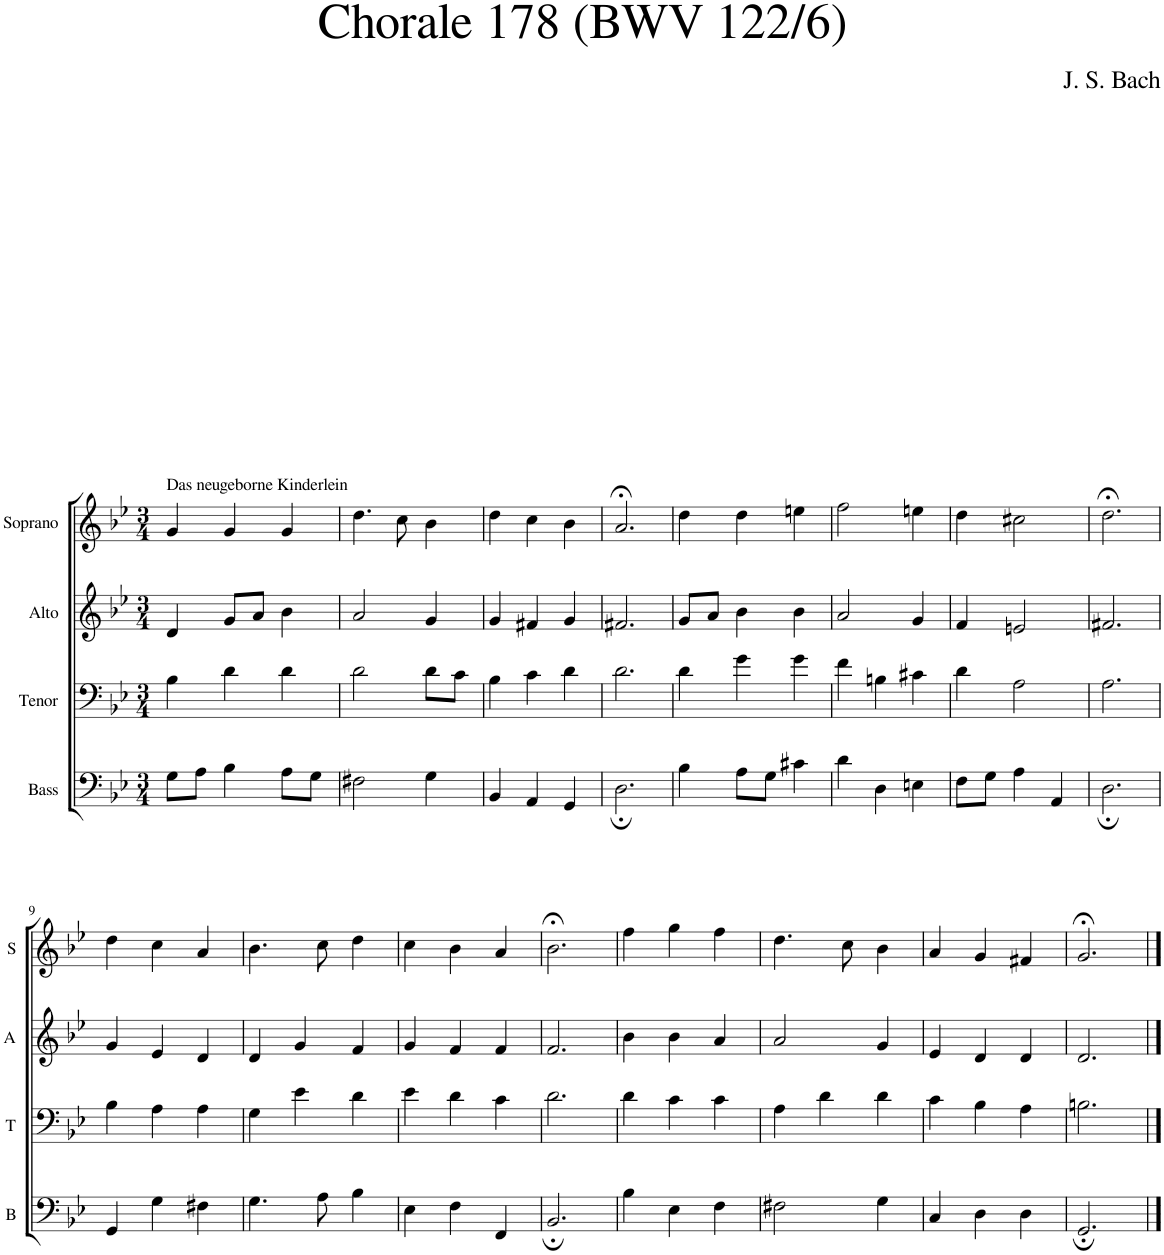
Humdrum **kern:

**kern	**kern	**kern	**kern
*part4	*part3	*part2	*part1
*staff4	*staff3	*staff2	*staff1
*I"Bass	*I"Tenor	*I"Alto	*I"Soprano
*I'B	*I'T	*I'A	*I'S
*clefF4	*clefF4	*clefG2	*clefG2
*k[b-e-]	*k[b-e-]	*k[b-e-]	*k[b-e-]
*M3/4	*M3/4	*M3/4	*M3/4
=1	=1	=1	=1
!	!	!	!LO:TX:a:t=Das neugeborne Kinderlein
8G\L	4B-\	4d/	4g/
8A\J	.	.	.
4B-\	4d\	8g/L	4g/
.	.	8a/J	.
8A\L	4d\	4b-\	4g/
8G\J	.	.	.
=2	=2	=2	=2
2F#X\	2d\	2a/	4.dd\
.	.	.	8cc\
4G\	8d\L	4g/	4b-\
.	8c\J	.	.
=3	=3	=3	=3
4BB-/	4B-\	4g/	4dd\
4AA/	4c\	4f#X/	4cc\
4GG/	4d\	4g/	4b-\
=4	=4	=4	=4
2.D;\	2.d\	2.f#X/	2.a;</
=5	=5	=5	=5
4B-\	4d\	8g/L	4dd\
.	.	8a/J	.
8A\L	4g\	4b-\	4dd\
8G\J	.	.	.
4c#X\	4g\	4b-\	4een\
=6	=6	=6	=6
4d\	4f\	2a/	2ff\
4D\	4Bn\	.	.
4En\	4c#X\	4g/	4een\
=7	=7	=7	=7
8F\L	4d\	4f/	4dd\
8G\J	.	.	.
4A\	2A\	2en/	2cc#X\
4AA/	.	.	.
=8	=8	=8	=8
2.D;\	2.A\	2.f#X/	2.dd;<\
!!LO:LB:g=z
=9	=9	=9	=9
4GG/	4B-\	4g/	4dd\
4G\	4A\	4e-/	4cc\
4F#X\	4A\	4d/	4a/
=10	=10	=10	=10
4.G\	4G\	4d/	4.b-\
.	4e-\	4g/	.
8A\	.	.	8cc\
4B-\	4d\	4f/	4dd\
=11	=11	=11	=11
4E-\	4e-\	4g/	4cc\
4F\	4d\	4f/	4b-\
4FF/	4c\	4f/	4a/
=12	=12	=12	=12
2.BB-;/	2.d\	2.f/	2.b-;<\
=13	=13	=13	=13
4B-\	4d\	4b-\	4ff\
4E-\	4c\	4b-\	4gg\
4F\	4c\	4a/	4ff\
=14	=14	=14	=14
2F#X\	4A\	2a/	4.dd\
.	4d\	.	.
.	.	.	8cc\
4G\	4d\	4g/	4b-\
=15	=15	=15	=15
4C/	4c\	4e-/	4a/
4D\	4B-\	4d/	4g/
4D\	4A\	4d/	4f#X/
=16	=16	=16	=16
2.GG;/	2.Bn\	2.d/	2.g;</
==	==	==	==
*-	*-	*-	*-
